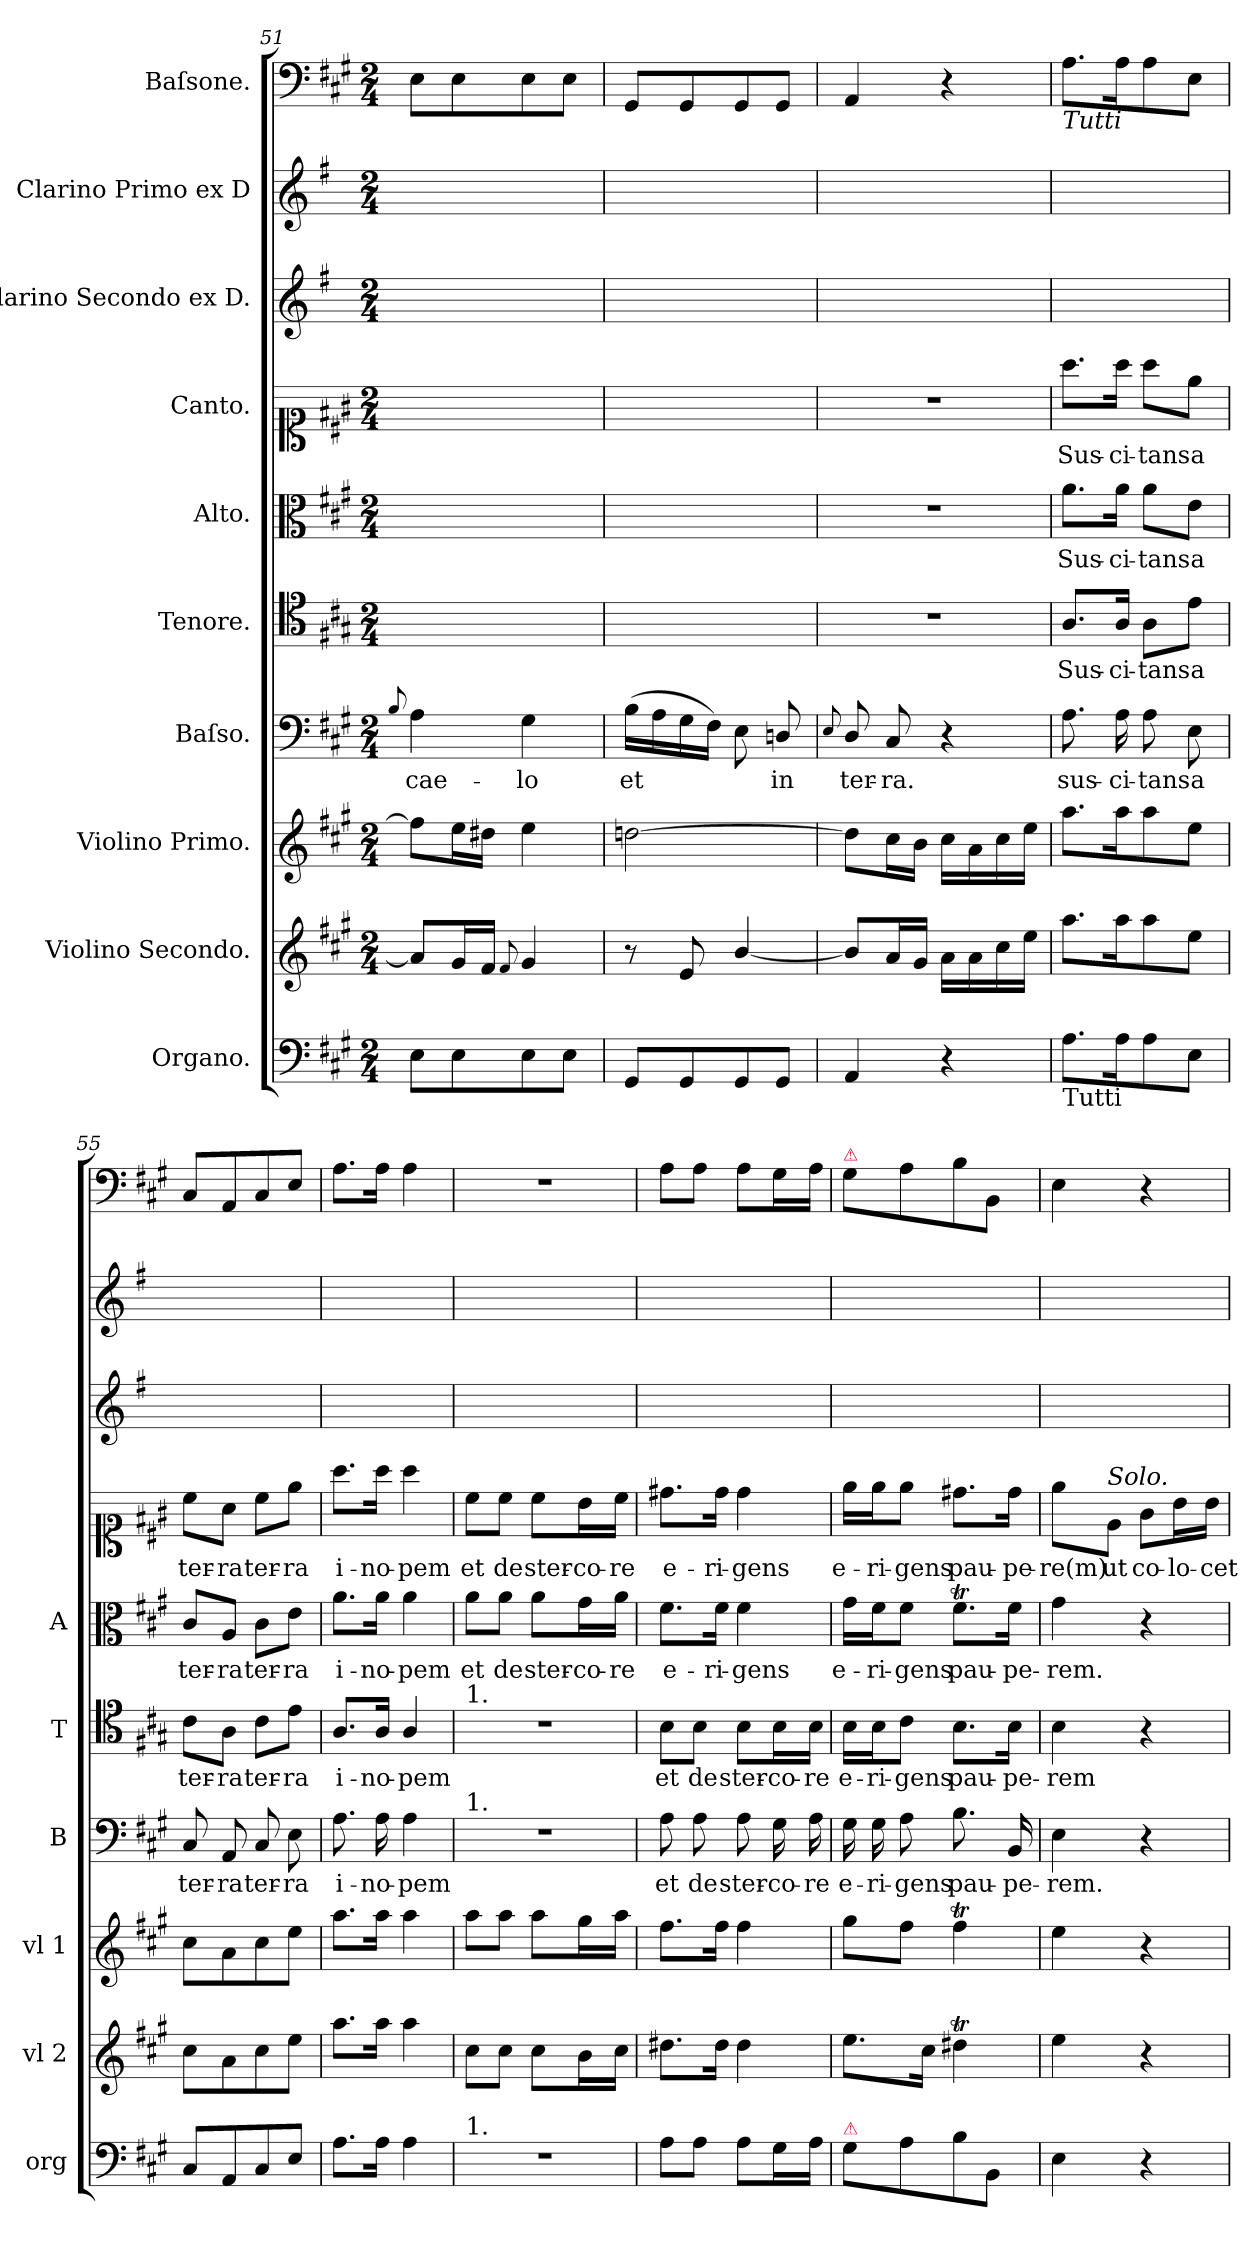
**kern	**kern	**dynam	**kern	**dynam	**kern	**text	**kern	**text	**kern	**text	**kern	**text	**kern	**kern	**kern
*part10	*part9	*part9	*part8	*part8	*part7	*part7	*part6	*part6	*part5	*part5	*part4	*part4	*part3	*part2	*part1
*staff10	*staff9	*staff9	*staff8	*staff8	*staff7	*staff7	*staff6	*staff6	*staff5	*staff5	*staff4	*staff4	*staff3	*staff2	*staff1
*I"Organo.	*I"Violino Secondo.	*	*I"Violino Primo.	*	*I"Baſso.	*	*I"Tenore.	*	*I"Alto.	*	*I"Canto.	*	*I"Clarino Secondo ex D.	*I"Clarino Primo ex D	*I"Baſsone.
*I'org	*I'vl 2	*	*I'vl 1	*	*I'B	*	*I'T	*	*I'A	*	*	*	*	*	*
*clefF4	*clefG2	*	*clefG2	*	*clefF4	*	*clefC4	*	*clefC3	*	*clefC1	*	*clefG2	*clefG2	*clefF4
*	*	*	*	*	*	*	*	*	*	*	*	*	*ITrd-1c-2	*ITrd-1c-2	*
*k[f#c#g#]	*k[f#c#g#]	*	*k[f#c#g#]	*	*k[f#c#g#]	*	*k[f#c#g#]	*	*k[f#c#g#]	*	*k[f#c#g#]	*	*k[f#c#g#]	*k[f#c#g#]	*k[f#c#g#]
*A:	*A:	*	*A:	*	*A:	*	*A:	*	*A:	*	*A:	*	*A:	*A:	*A:
*M2/4	*M2/4	*	*M2/4	*	*M2/4	*	*M2/4	*	*M2/4	*	*M2/4	*	*M2/4	*M2/4	*M2/4
=51	=51	=51	=51	=51	=51	=51	=51	=51	=51	=51	=51	=51	=51	=51	=51
.	.	.	.	.	8qqB/	.	.	.	.	.	.	.	.	.	.
8E\L	8a/L]	.	8ff#\L]	.	4A\	cae-	2ryy	.	2ryy	.	2ryy	.	2ryy	2ryy	8E\L
8E\	16g#/L	.	16ee\L	.	.	.	.	.	.	.	.	.	.	.	8E\
.	16f#/JJ	.	16dd#X\JJ	.	.	.	.	.	.	.	.	.	.	.	.
.	8qqf#/	.	.	.	.	.	.	.	.	.	.	.	.	.	.
8E\	4g#/	.	4ee\	.	4G#\	-lo	.	.	.	.	.	.	.	.	8E\
8E\J	.	.	.	.	.	.	.	.	.	.	.	.	.	.	8E\J
=52	=52	=52	=52	=52	=52	=52	=52	=52	=52	=52	=52	=52	=52	=52	=52
8GG#/L	8r	.	[2ddn\	.	(16B\LL	et	2ryy	.	2ryy	.	2ryy	.	2ryy	2ryy	8GG#/L
.	.	.	.	.	16A\	.	.	.	.	.	.	.	.	.	.
8GG#/	8e/	.	.	.	16G#\	.	.	.	.	.	.	.	.	.	8GG#/
.	.	.	.	.	16F#\JJ)	.	.	.	.	.	.	.	.	.	.
8GG#/	[4b/	.	.	.	8E\	.	.	.	.	.	.	.	.	.	8GG#/
8GG#/J	.	.	.	.	8Dn/	in	.	.	.	.	.	.	.	.	8GG#/J
=53	=53	=53	=53	=53	=53	=53	=53	=53	=53	=53	=53	=53	=53	=53	=53
.	.	.	.	.	8qqE/	.	.	.	.	.	.	.	.	.	.
4AA/	8b/L]	.	8dd\L]	.	8D/	ter-	2r	.	2r	.	2r	.	2ryy	2ryy	4AA/
.	16a/L	.	16cc#\L	.	8C#/	-ra.	.	.	.	.	.	.	.	.	.
.	16g#/JJ	.	16b\JJ	.	.	.	.	.	.	.	.	.	.	.	.
!	!	!LO:DY:a	!	!LO:DY:a	!	!	!	!	!	!	!	!	!	!	!
4r	16a\LL	for	16cc#\LL	for	4r	.	.	.	.	.	.	.	.	.	4r
.	16a\	.	16a\	.	.	.	.	.	.	.	.	.	.	.	.
.	16cc#\	.	16cc#\	.	.	.	.	.	.	.	.	.	.	.	.
.	16ee\JJ	.	16ee\JJ	.	.	.	.	.	.	.	.	.	.	.	.
=54	=54	=54	=54	=54	=54	=54	=54	=54	=54	=54	=54	=54	=54	=54	=54
!	!	!	!	!	!	!	!	!	!	!	!	!	!	!	!LO:TX:b:i:t=Tutti
!LO:TX:b:t=Tutti	!	!	!	!	!	!	!	!	!	!	!	!	!	!	!
8.A\L	8.aa\L	.	8.aa\L	.	8.A\	sus-	8.A/L	Sus-	8.a\L	Sus-	8.aa\L	Sus-	2ryy	2ryy	8.A\L
16A\K	16aa\K	.	16aa\K	.	16A\	-ci-	16A/Jk	-ci-	16a\Jk	-ci-	16aa\Jk	-ci-	.	.	16A\K
8A\	8aa\	.	8aa\	.	8A\	-tans	8A\L	-tans	8a\L	-tans	8aa\L	-tans	.	.	8A\
8E\J	8ee\J	.	8ee\J	.	8E\	a	8e\J	a	8e\J	a	8ee\J	a	.	.	8E\J
=55	=55	=55	=55	=55	=55	=55	=55	=55	=55	=55	=55	=55	=55	=55	=55
8C#/L	8cc#\L	.	8cc#\L	.	8C#/	ter-	8c#\L	ter-	8c#/L	ter-	8cc#\L	ter-	2ryy	2ryy	8C#/L
8AA/	8a\	.	8a\	.	8AA/	-ra	8A\J	-ra	8A/J	-ra	8a\J	-ra	.	.	8AA/
!	!	!	!	!	!	!LO:LY:i	!	!LO:LY:i	!	!LO:LY:i	!	!LO:LY:i	!	!	!
8C#/	8cc#\	.	8cc#\	.	8C#/	ter-	8c#\L	ter-	8c#\L	ter-	8cc#\L	ter-	.	.	8C#/
!	!	!	!	!	!	!LO:LY:i	!	!LO:LY:i	!	!LO:LY:i	!	!LO:LY:i	!	!	!
8E/J	8ee\J	.	8ee\J	.	8E\	-ra	8e\J	-ra	8e\J	-ra	8ee\J	-ra	.	.	8E/J
=56	=56	=56	=56	=56	=56	=56	=56	=56	=56	=56	=56	=56	=56	=56	=56
8.A\L	8.aa\L	.	8.aa\L	.	8.A\	i-	8.A/L	i-	8.a\L	i-	8.aa\L	i-	2ryy	2ryy	8.A\L
16A\Jk	16aa\Jk	.	16aa\Jk	.	16A\	-no-	16A/Jk	-no-	16a\Jk	-no-	16aa\Jk	-no-	.	.	16A\Jk
4A\	4aa\	.	4aa\	.	4A\	-pem	4A/	-pem	4a\	-pem	4aa\	-pem	.	.	4A\
=57	=57	=57	=57	=57	=57	=57	=57	=57	=57	=57	=57	=57	=57	=57	=57
!	!	!	!	!	!	!	!LO:TX:a:t=1.	!	!	!	!	!	!	!	!
!	!	!	!	!	!LO:TX:a:t=1.	!	!	!	!	!	!	!	!	!	!
!LO:TX:a:t=1.	!	!	!	!	!	!	!	!	!	!	!	!	!	!	!
2r	8cc#\L	.	8aa\L	.	2r	.	2r	.	8a\L	et	8cc#\L	et	2ryy	2ryy	2r
.	8cc#\J	.	8aa\J	.	.	.	.	.	8a\J	de	8cc#\J	de	.	.	.
.	8cc#\L	.	8aa\L	.	.	.	.	.	8a\L	ster-	8cc#\L	ster-	.	.	.
.	16b\L	.	16gg#\L	.	.	.	.	.	16g#\L	-co-	16b\L	-co-	.	.	.
.	16cc#\JJ	.	16aa\JJ	.	.	.	.	.	16a\JJ	-re	16cc#\JJ	-re	.	.	.
=58	=58	=58	=58	=58	=58	=58	=58	=58	=58	=58	=58	=58	=58	=58	=58
8A\L	8.dd#X\L	.	8.ff#\L	.	8A\	et	8B\L	et	8.f#\L	e-	8.dd#X\L	e-	2ryy	2ryy	8A\L
8A\J	.	.	.	.	8A\	de	8B\J	de	.	.	.	.	.	.	8A\J
.	16dd#\Jk	.	16ff#\Jk	.	.	.	.	.	16f#\Jk	-ri-	16dd#\Jk	-ri-	.	.	.
8A\L	4dd#\	.	4ff#\	.	8A\	ster-	8B\L	ster-	4f#\	-gens	4dd#\	-gens	.	.	8A\L
16G#\L	.	.	.	.	16G#\	-co-	16B\L	-co-	.	.	.	.	.	.	16G#\L
16A\JJ	.	.	.	.	16A\	-re	16B\JJ	-re	.	.	.	.	.	.	16A\JJ
=59	=59	=59	=59	=59	=59	=59	=59	=59	=59	=59	=59	=59	=59	=59	=59
!	!	!	!	!	!	!	!	!	!	!	!	!	!	!	!LO:TX:a:color=crimson:t=⚠
!LO:TX:a:color=crimson:t=⚠	!	!	!	!	!	!	!	!	!	!	!	!	!	!	!
!	!	!	!	!	!	!	!	!	!	!LO:LY:i	!	!LO:LY:i	!	!	!
8G#\L	8.ee\L	.	8gg#\L	.	16G#\	e-	16B\LL	e-	16g#\LL	e-	16ee\LL	e-	2ryy	2ryy	8G#\L
!	!	!	!	!	!	!	!	!	!	!LO:LY:i	!	!LO:LY:i	!	!	!
.	.	.	.	.	16G#\	-ri-	16B\J	-ri-	16f#\J	-ri-	16ee\J	-ri-	.	.	.
!	!	!	!	!	!	!	!	!	!	!LO:LY:i	!	!LO:LY:i	!	!	!
8A\	.	.	8ff#\J	.	8A\	-gens	8c#\J	-gens	8f#\J	-gens	8ee\J	-gens	.	.	8A\
.	16cc#\Jk	.	.	.	.	.	.	.	.	.	.	.	.	.	.
8B\	4dd#Xt\	.	4ff#T\	.	8.B\	pau-	8.B\L	pau-	8.f#T\L	pau-	8.dd#X\L	pau-	.	.	8B\
8BB/J	.	.	.	.	.	.	.	.	.	.	.	.	.	.	8BB/J
.	.	.	.	.	16BB/	-pe-	16B\Jk	-pe-	16f#\Jk	-pe-	16dd#\Jk	-pe-	.	.	.
=60	=60	=60	=60	=60	=60	=60	=60	=60	=60	=60	=60	=60	=60	=60	=60
4E\	4ee\	.	4ee\	.	4E\	-rem.	4B\	-rem	4g#\	-rem.	8ee\L	-re(m)	2ryy	2ryy	4E\
!	!	!	!	!	!	!	!	!	!	!	!LO:TX:a:i:t=Solo.	!	!	!	!
.	.	.	.	.	.	.	.	.	.	.	8e\J	ut	.	.	.
4r	4r	.	4r	.	4r	.	4r	.	4r	.	8g#\L	co-	.	.	4r
.	.	.	.	.	.	.	.	.	.	.	16b\L	-lo-	.	.	.
.	.	.	.	.	.	.	.	.	.	.	16b\JJ	-cet	.	.	.
=	=	=	=	=	=	=	=	=	=	=	=	=	=	=	=
*-	*-	*-	*-	*-	*-	*-	*-	*-	*-	*-	*-	*-	*-	*-	*-
